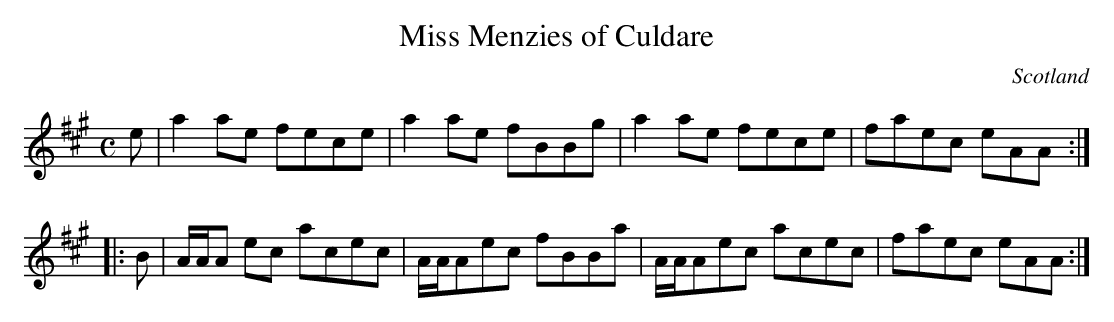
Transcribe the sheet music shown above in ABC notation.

X:1
T:Miss Menzies of Culdare
O:Scotland
M:C
K:A
e|a2ae fece|a2ae fBBg|a2ae fece|faec eAA:|
|:B|\
A/A/A ec acec|A/A/Aec fBBa|\
A/A/Aec acec|faec eAA:|
